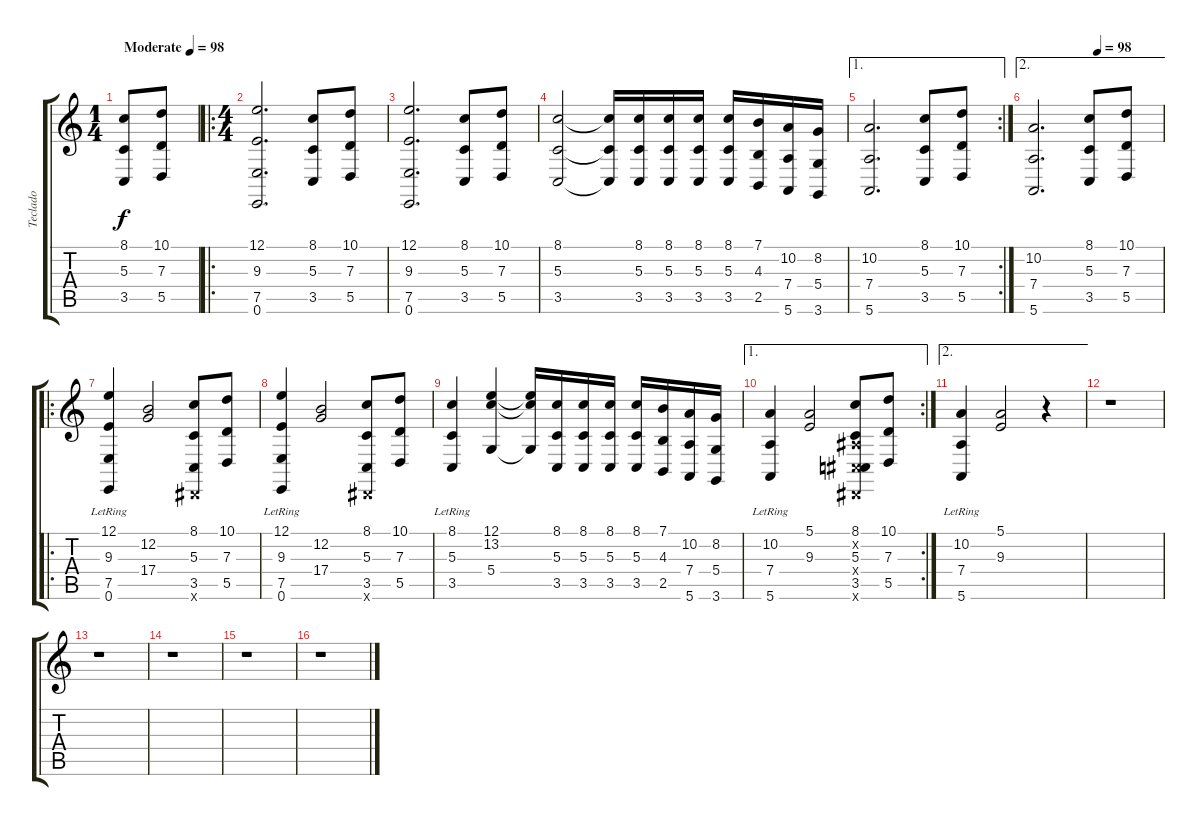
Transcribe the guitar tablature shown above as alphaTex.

\track ("Teclado" "Teclado") {instrument pad4choir}
\staff {score tabs}
\tuning (E4 B3 G3 D3 A2 E2) {hide}
\ts (1 4)
\tempo (98 "Moderate")
\tempo 70
\tempo (98 "Moderate")
\clef g2
\ks c
(8.1 5.3 3.5).8{dy f instrument pad4choir} (10.1 7.3 5.5).8 |
\ro
\ts (4 4)
(12.1 9.3 7.5 0.6).2{d} (8.1 5.3 3.5).8 (10.1 7.3 5.5).8 |
(12.1 9.3 7.5 0.6).2{d} (8.1 5.3 3.5).8 (10.1 7.3 5.5).8 |
(8.1 5.3 3.5).2 (8.1{t} 5.3{t} 3.5{t}).16 (8.1 5.3 3.5).16 (8.1 5.3 3.5).16 (8.1 5.3 3.5).16 (8.1 5.3 3.5).16 (7.1 4.3 2.5).16 (10.2 7.4 5.6).16 (8.2 5.4 3.6).16 |
\ae 1
\rc 2
(10.2 7.4 5.6).2{d} (8.1 5.3 3.5).8 (10.1 7.3 5.5).8 |
\ae 2
\tempo (98 0.5)
(10.2 7.4 5.6).2{d} (8.1 5.3 3.5).8 (10.1 7.3 5.5).8 |
\ro
(12.1{lr} 9.3{lr} 7.5{lr} 0.6{lr}).4 (12.2 17.4).2 (8.1 5.3 3.5 -1.6{x}).8 (10.1 7.3 5.5).8 |
(12.1{lr} 9.3{lr} 7.5{lr} 0.6{lr}).4 (12.2 17.4).2 (8.1 5.3 3.5 -1.6{x}).8 (10.1 7.3 5.5).8 |
(8.1{lr} 5.3{lr} 3.5{lr}).4 (12.1 13.2 5.4).4 (12.1{t} 13.2{t} 5.4{t}).16 (8.1 5.3 3.5).16 (8.1 5.3 3.5).16 (8.1 5.3 3.5).16 (8.1 5.3 3.5).16 (7.1 4.3 2.5).16 (10.2 7.4 5.6).16 (8.2 5.4 3.6).16 |
\ae 1
\rc 2
(10.2{lr} 7.4{lr} 5.6{lr}).4 (5.1 9.3).2 (8.1 -1.2{x} 5.3 -1.4{x} 3.5 -1.6{x}).8 (10.1 7.3 5.5).8 |
\ae 2
(10.2{lr} 7.4{lr} 5.6{lr}).4 (5.1 9.3).2{volume 0} r.4 |
r.1 |
r.1 |
r.1 |
r.1 |
r.1
